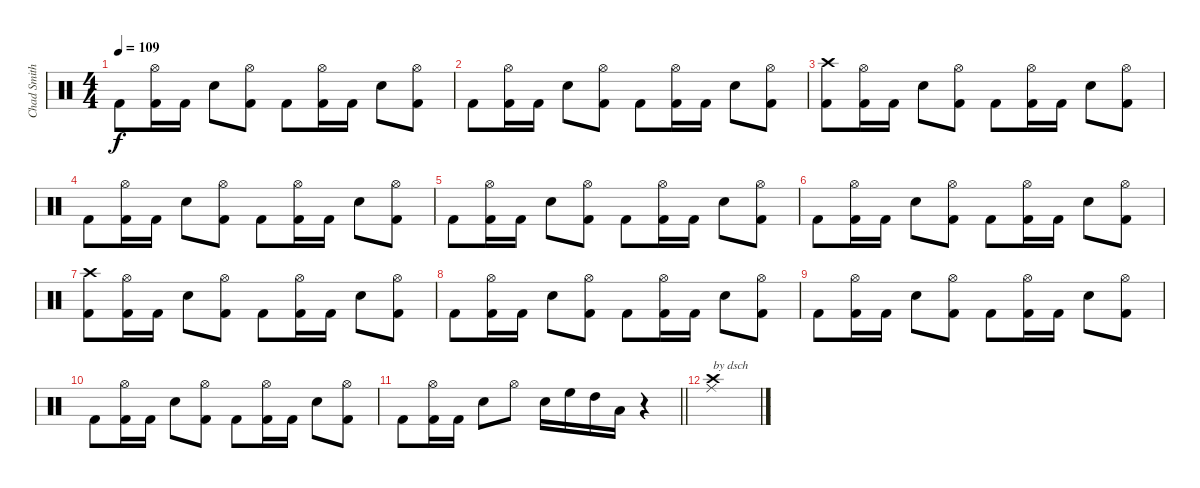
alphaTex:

\track ("Chad Smith" "Chad Smith") {instrument percussion}
\staff {score}
\articulation defaults
\ts (4 4)
\tempo 109
\clef neutral
\ks c "Kick (hit) 2".8{dy f}
("Hi-Hat (open)" "Kick (hit) 2").16 "Kick (hit) 2".16 "Snare (hit) 2".8 ("Hi-Hat (open)" "Kick (hit) 2").8 "Kick (hit) 2".8 ("Hi-Hat (open)" "Kick (hit) 2").16 "Kick (hit) 2".16 "Snare (hit) 2".8 ("Hi-Hat (open)" "Kick (hit) 2").8 |
"Kick (hit) 2".8 ("Hi-Hat (open)" "Kick (hit) 2").16 "Kick (hit) 2".16 "Snare (hit) 2".8 ("Hi-Hat (open)" "Kick (hit) 2").8 "Kick (hit) 2".8 ("Hi-Hat (open)" "Kick (hit) 2").16 "Kick (hit) 2".16 "Snare (hit) 2".8 ("Hi-Hat (open)" "Kick (hit) 2").8 |
("Crash high (hit)" "Kick (hit) 2").8 ("Hi-Hat (open)" "Kick (hit) 2").16 "Kick (hit) 2".16 "Snare (hit) 2".8 ("Hi-Hat (open)" "Kick (hit) 2").8 "Kick (hit) 2".8 ("Hi-Hat (open)" "Kick (hit) 2").16 "Kick (hit) 2".16 "Snare (hit) 2".8 ("Hi-Hat (open)" "Kick (hit) 2").8 |
"Kick (hit) 2".8 ("Hi-Hat (open)" "Kick (hit) 2").16 "Kick (hit) 2".16 "Snare (hit) 2".8 ("Hi-Hat (open)" "Kick (hit) 2").8 "Kick (hit) 2".8 ("Hi-Hat (open)" "Kick (hit) 2").16 "Kick (hit) 2".16 "Snare (hit) 2".8 ("Hi-Hat (open)" "Kick (hit) 2").8 |
"Kick (hit) 2".8 ("Hi-Hat (open)" "Kick (hit) 2").16 "Kick (hit) 2".16 "Snare (hit) 2".8 ("Hi-Hat (open)" "Kick (hit) 2").8 "Kick (hit) 2".8 ("Hi-Hat (open)" "Kick (hit) 2").16 "Kick (hit) 2".16 "Snare (hit) 2".8 ("Hi-Hat (open)" "Kick (hit) 2").8 |
"Kick (hit) 2".8 ("Hi-Hat (open)" "Kick (hit) 2").16 "Kick (hit) 2".16 "Snare (hit) 2".8 ("Hi-Hat (open)" "Kick (hit) 2").8 "Kick (hit) 2".8 ("Hi-Hat (open)" "Kick (hit) 2").16 "Kick (hit) 2".16 "Snare (hit) 2".8 ("Hi-Hat (open)" "Kick (hit) 2").8 |
("Crash high (hit)" "Kick (hit) 2").8 ("Hi-Hat (open)" "Kick (hit) 2").16 "Kick (hit) 2".16 "Snare (hit) 2".8 ("Hi-Hat (open)" "Kick (hit) 2").8 "Kick (hit) 2".8 ("Hi-Hat (open)" "Kick (hit) 2").16 "Kick (hit) 2".16 "Snare (hit) 2".8 ("Hi-Hat (open)" "Kick (hit) 2").8 |
"Kick (hit) 2".8 ("Hi-Hat (open)" "Kick (hit) 2").16 "Kick (hit) 2".16 "Snare (hit) 2".8 ("Hi-Hat (open)" "Kick (hit) 2").8 "Kick (hit) 2".8 ("Hi-Hat (open)" "Kick (hit) 2").16 "Kick (hit) 2".16 "Snare (hit) 2".8 ("Hi-Hat (open)" "Kick (hit) 2").8 |
"Kick (hit) 2".8 ("Hi-Hat (open)" "Kick (hit) 2").16 "Kick (hit) 2".16 "Snare (hit) 2".8 ("Hi-Hat (open)" "Kick (hit) 2").8 "Kick (hit) 2".8 ("Hi-Hat (open)" "Kick (hit) 2").16 "Kick (hit) 2".16 "Snare (hit) 2".8 ("Hi-Hat (open)" "Kick (hit) 2").8 |
"Kick (hit) 2".8 ("Hi-Hat (open)" "Kick (hit) 2").16 "Kick (hit) 2".16 "Snare (hit) 2".8 ("Hi-Hat (open)" "Kick (hit) 2").8 "Kick (hit) 2".8 ("Hi-Hat (open)" "Kick (hit) 2").16 "Kick (hit) 2".16 "Snare (hit) 2".8 ("Hi-Hat (open)" "Kick (hit) 2").8 |
\barLineRight lightlight "Kick (hit) 2".8
("Hi-Hat (open)" "Kick (hit) 2").16 "Kick (hit) 2".16 "Snare (hit) 2".8 "Hi-Hat (open)".8 "Snare (hit) 2".16 "High Floor Tom (hit)".16 "High Tom (hit)".16 "Low Floor Tom (hit)".16 r.4 |
("Crash high (hit)" "Ride (middle)").1{txt "by dsch"}
